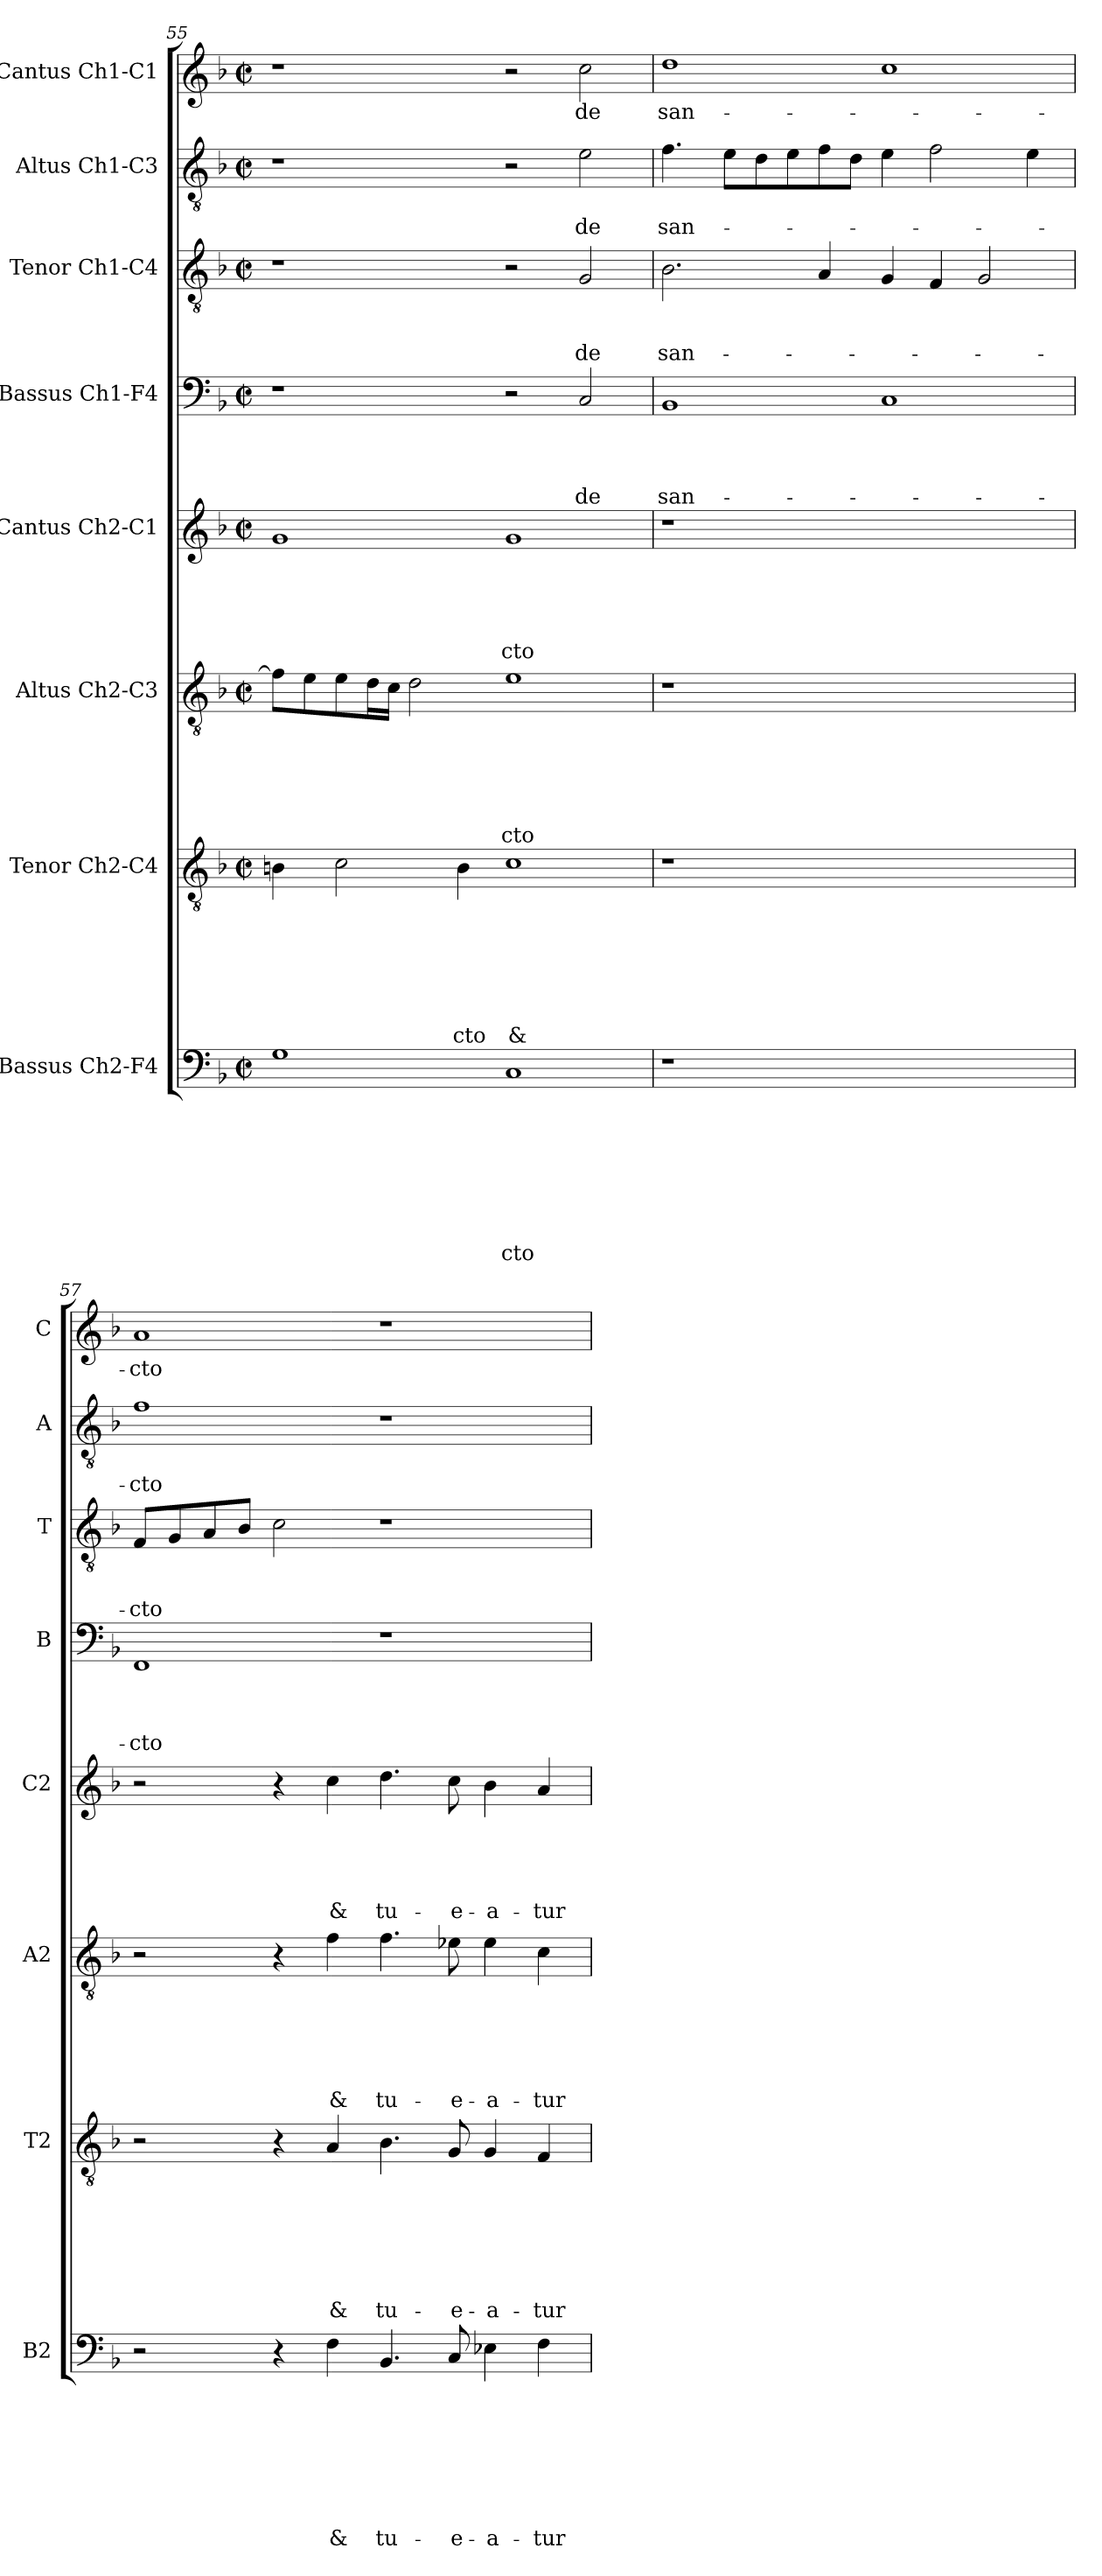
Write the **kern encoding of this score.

**kern	**text	**text	**text	**text	**text	**text	**text	**text	**kern	**text	**text	**text	**text	**text	**text	**text	**kern	**text	**text	**text	**text	**text	**text	**kern	**text	**text	**text	**text	**text	**kern	**text	**text	**text	**text	**kern	**text	**text	**text	**kern	**text	**text	**kern	**text
*part8	*part8	*part8	*part8	*part8	*part8	*part8	*part8	*part8	*part7	*part7	*part7	*part7	*part7	*part7	*part7	*part7	*part6	*part6	*part6	*part6	*part6	*part6	*part6	*part5	*part5	*part5	*part5	*part5	*part5	*part4	*part4	*part4	*part4	*part4	*part3	*part3	*part3	*part3	*part2	*part2	*part2	*part1	*part1
*staff8	*staff8	*staff8	*staff8	*staff8	*staff8	*staff8	*staff8	*staff8	*staff7	*staff7	*staff7	*staff7	*staff7	*staff7	*staff7	*staff7	*staff6	*staff6	*staff6	*staff6	*staff6	*staff6	*staff6	*staff5	*staff5	*staff5	*staff5	*staff5	*staff5	*staff4	*staff4	*staff4	*staff4	*staff4	*staff3	*staff3	*staff3	*staff3	*staff2	*staff2	*staff2	*staff1	*staff1
*I"Bassus Ch2-F4	*	*	*	*	*	*	*	*	*I"Tenor Ch2-C4	*	*	*	*	*	*	*	*I"Altus Ch2-C3	*	*	*	*	*	*	*I"Cantus Ch2-C1	*	*	*	*	*	*I"Bassus Ch1-F4	*	*	*	*	*I"Tenor Ch1-C4	*	*	*	*I"Altus Ch1-C3	*	*	*I"Cantus Ch1-C1	*
*I'B2	*	*	*	*	*	*	*	*	*I'T2	*	*	*	*	*	*	*	*I'A2	*	*	*	*	*	*	*I'C2	*	*	*	*	*	*I'B	*	*	*	*	*I'T	*	*	*	*I'A	*	*	*I'C	*
*clefF4	*	*	*	*	*	*	*	*	*clefGv2	*	*	*	*	*	*	*	*clefGv2	*	*	*	*	*	*	*clefG2	*	*	*	*	*	*clefF4	*	*	*	*	*clefGv2	*	*	*	*clefGv2	*	*	*clefG2	*
*k[b-]	*	*	*	*	*	*	*	*	*k[b-]	*	*	*	*	*	*	*	*k[b-]	*	*	*	*	*	*	*k[b-]	*	*	*	*	*	*k[b-]	*	*	*	*	*k[b-]	*	*	*	*k[b-]	*	*	*k[b-]	*
*F:	*	*	*	*	*	*	*	*	*F:	*	*	*	*	*	*	*	*F:	*	*	*	*	*	*	*F:	*	*	*	*	*	*F:	*	*	*	*	*F:	*	*	*	*F:	*	*	*F:	*
*M2/2	*	*	*	*	*	*	*	*	*M2/2	*	*	*	*	*	*	*	*M2/2	*	*	*	*	*	*	*M2/2	*	*	*	*	*	*M2/2	*	*	*	*	*M2/2	*	*	*	*M2/2	*	*	*M2/2	*
*met(c|)	*	*	*	*	*	*	*	*	*met(c|)	*	*	*	*	*	*	*	*met(c|)	*	*	*	*	*	*	*met(c|)	*	*	*	*	*	*met(c|)	*	*	*	*	*met(c|)	*	*	*	*met(c|)	*	*	*met(c|)	*
=55	=55	=55	=55	=55	=55	=55	=55	=55	=55	=55	=55	=55	=55	=55	=55	=55	=55	=55	=55	=55	=55	=55	=55	=55	=55	=55	=55	=55	=55	=55	=55	=55	=55	=55	=55	=55	=55	=55	=55	=55	=55	=55	=55
1G	.	.	.	.	.	.	.	.	4Bn\	.	.	.	.	.	.	.	8f\L]	.	.	.	.	.	.	1g	.	.	.	.	.	1r	.	.	.	.	1r	.	.	.	1r	.	.	1r	.
.	.	.	.	.	.	.	.	.	.	.	.	.	.	.	.	.	8e\	.	.	.	.	.	.	.	.	.	.	.	.	.	.	.	.	.	.	.	.	.	.	.	.	.	.
.	.	.	.	.	.	.	.	.	2c\	.	.	.	.	.	.	.	8e\	.	.	.	.	.	.	.	.	.	.	.	.	.	.	.	.	.	.	.	.	.	.	.	.	.	.
.	.	.	.	.	.	.	.	.	.	.	.	.	.	.	.	.	16d\L	.	.	.	.	.	.	.	.	.	.	.	.	.	.	.	.	.	.	.	.	.	.	.	.	.	.
.	.	.	.	.	.	.	.	.	.	.	.	.	.	.	.	.	16c\JJ	.	.	.	.	.	.	.	.	.	.	.	.	.	.	.	.	.	.	.	.	.	.	.	.	.	.
.	.	.	.	.	.	.	.	.	.	.	.	.	.	.	.	.	2d\	.	.	.	.	.	.	.	.	.	.	.	.	.	.	.	.	.	.	.	.	.	.	.	.	.	.
!	!	!	!	!	!	!	!	!	!	!	!	!	!	!	!	!LO:LY:b	!	!	!	!	!	!	!	!	!	!	!	!	!	!	!	!	!	!	!	!	!	!	!	!	!	!	!
.	.	.	.	.	.	.	.	.	4B\	.	.	.	.	.	.	-cto	.	.	.	.	.	.	.	.	.	.	.	.	.	.	.	.	.	.	.	.	.	.	.	.	.	.	.
!	!	!	!	!	!	!	!	!LO:LY:b	!	!	!	!	!	!	!	!LO:LY:b	!	!	!	!	!	!	!LO:LY:b	!	!	!	!	!	!LO:LY:b	!	!	!	!	!	!	!	!	!	!	!	!	!	!
1C	.	.	.	.	.	.	.	-cto	1c	.	.	.	.	.	.	&	1e	.	.	.	.	.	-cto	1g	.	.	.	.	-cto	2r	.	.	.	.	2r	.	.	.	2r	.	.	2r	.
!	!	!	!	!	!	!	!	!	!	!	!	!	!	!	!	!	!	!	!	!	!	!	!	!	!	!	!	!	!	!	!	!	!	!LO:LY:b	!	!	!	!LO:LY:b	!	!	!LO:LY:b	!	!LO:LY:b
.	.	.	.	.	.	.	.	.	.	.	.	.	.	.	.	.	.	.	.	.	.	.	.	.	.	.	.	.	.	2C/	.	.	.	de	2G/	.	.	de	2e\	.	de	2cc\	de
=56	=56	=56	=56	=56	=56	=56	=56	=56	=56	=56	=56	=56	=56	=56	=56	=56	=56	=56	=56	=56	=56	=56	=56	=56	=56	=56	=56	=56	=56	=56	=56	=56	=56	=56	=56	=56	=56	=56	=56	=56	=56	=56	=56
!	!	!	!	!	!	!	!	!	!	!	!	!	!	!	!	!	!	!	!	!	!	!	!	!	!	!	!	!	!	!	!	!	!	!LO:LY:b	!	!	!	!LO:LY:b	!	!	!LO:LY:b	!	!LO:LY:b
1r	.	.	.	.	.	.	.	.	1r	.	.	.	.	.	.	.	1r	.	.	.	.	.	.	1r	.	.	.	.	.	1BB-	.	.	.	san-	2.B-\	.	.	san-	4.f\	.	san-	1dd	san-
.	.	.	.	.	.	.	.	.	.	.	.	.	.	.	.	.	.	.	.	.	.	.	.	.	.	.	.	.	.	.	.	.	.	.	.	.	.	.	8e\L	.	.	.	.
.	.	.	.	.	.	.	.	.	.	.	.	.	.	.	.	.	.	.	.	.	.	.	.	.	.	.	.	.	.	.	.	.	.	.	.	.	.	.	8d\	.	.	.	.
.	.	.	.	.	.	.	.	.	.	.	.	.	.	.	.	.	.	.	.	.	.	.	.	.	.	.	.	.	.	.	.	.	.	.	.	.	.	.	8e\	.	.	.	.
.	.	.	.	.	.	.	.	.	.	.	.	.	.	.	.	.	.	.	.	.	.	.	.	.	.	.	.	.	.	.	.	.	.	.	4A/	.	.	.	8f\	.	.	.	.
.	.	.	.	.	.	.	.	.	.	.	.	.	.	.	.	.	.	.	.	.	.	.	.	.	.	.	.	.	.	.	.	.	.	.	.	.	.	.	8d\J	.	.	.	.
1ryy	.	.	.	.	.	.	.	.	1ryy	.	.	.	.	.	.	.	1ryy	.	.	.	.	.	.	1ryy	.	.	.	.	.	1C	.	.	.	.	4G/	.	.	.	4e\	.	.	1cc	.
.	.	.	.	.	.	.	.	.	.	.	.	.	.	.	.	.	.	.	.	.	.	.	.	.	.	.	.	.	.	.	.	.	.	.	4F/	.	.	.	2f\	.	.	.	.
.	.	.	.	.	.	.	.	.	.	.	.	.	.	.	.	.	.	.	.	.	.	.	.	.	.	.	.	.	.	.	.	.	.	.	2G/	.	.	.	.	.	.	.	.
.	.	.	.	.	.	.	.	.	.	.	.	.	.	.	.	.	.	.	.	.	.	.	.	.	.	.	.	.	.	.	.	.	.	.	.	.	.	.	4e\	.	.	.	.
=57	=57	=57	=57	=57	=57	=57	=57	=57	=57	=57	=57	=57	=57	=57	=57	=57	=57	=57	=57	=57	=57	=57	=57	=57	=57	=57	=57	=57	=57	=57	=57	=57	=57	=57	=57	=57	=57	=57	=57	=57	=57	=57	=57
!	!	!	!	!	!	!	!	!	!	!	!	!	!	!	!	!	!	!	!	!	!	!	!	!	!	!	!	!	!	!	!	!	!	!LO:LY:b	!	!	!	!LO:LY:b	!	!	!LO:LY:b	!	!LO:LY:b
2r	.	.	.	.	.	.	.	.	2r	.	.	.	.	.	.	.	2r	.	.	.	.	.	.	2r	.	.	.	.	.	1FF	.	.	.	-cto	8F/L	.	.	-cto	1f	.	-cto	1a	-cto
.	.	.	.	.	.	.	.	.	.	.	.	.	.	.	.	.	.	.	.	.	.	.	.	.	.	.	.	.	.	.	.	.	.	.	8G/	.	.	.	.	.	.	.	.
.	.	.	.	.	.	.	.	.	.	.	.	.	.	.	.	.	.	.	.	.	.	.	.	.	.	.	.	.	.	.	.	.	.	.	8A/	.	.	.	.	.	.	.	.
.	.	.	.	.	.	.	.	.	.	.	.	.	.	.	.	.	.	.	.	.	.	.	.	.	.	.	.	.	.	.	.	.	.	.	8B-/J	.	.	.	.	.	.	.	.
4r	.	.	.	.	.	.	.	.	4r	.	.	.	.	.	.	.	4r	.	.	.	.	.	.	4r	.	.	.	.	.	.	.	.	.	.	2c\	.	.	.	.	.	.	.	.
!	!	!	!	!	!	!	!	!LO:LY:b	!	!	!	!	!	!	!	!LO:LY:b	!	!	!	!	!	!	!LO:LY:b	!	!	!	!	!	!LO:LY:b	!	!	!	!	!	!	!	!	!	!	!	!	!	!
4F\	.	.	.	.	.	.	.	&	4A/	.	.	.	.	.	.	&	4f\	.	.	.	.	.	&	4cc\	.	.	.	.	&	.	.	.	.	.	.	.	.	.	.	.	.	.	.
!	!	!	!	!	!	!	!	!LO:LY:b	!	!	!	!	!	!	!	!LO:LY:b	!	!	!	!	!	!	!LO:LY:b	!	!	!	!	!	!LO:LY:b	!	!	!	!	!	!	!	!	!	!	!	!	!	!
4.BB-/	.	.	.	.	.	.	.	tu-	4.B-\	.	.	.	.	.	.	tu-	4.f\	.	.	.	.	.	tu-	4.dd\	.	.	.	.	tu-	1r	.	.	.	.	1r	.	.	.	1r	.	.	1r	.
!	!	!	!	!	!	!	!	!LO:LY:b	!	!	!	!	!	!	!	!LO:LY:b	!	!	!	!	!	!	!LO:LY:b	!	!	!	!	!	!LO:LY:b	!	!	!	!	!	!	!	!	!	!	!	!	!	!
8C/	.	.	.	.	.	.	.	-e-	8G/	.	.	.	.	.	.	-e-	8e-X\	.	.	.	.	.	-e-	8cc\	.	.	.	.	-e-	.	.	.	.	.	.	.	.	.	.	.	.	.	.
!	!	!	!	!	!	!	!	!LO:LY:b	!	!	!	!	!	!	!	!LO:LY:b	!	!	!	!	!	!	!LO:LY:b	!	!	!	!	!	!LO:LY:b	!	!	!	!	!	!	!	!	!	!	!	!	!	!
4E-X\	.	.	.	.	.	.	.	-a-	4G/	.	.	.	.	.	.	-a-	4e-\	.	.	.	.	.	-a-	4b-\	.	.	.	.	-a-	.	.	.	.	.	.	.	.	.	.	.	.	.	.
!	!	!	!	!	!	!	!	!LO:LY:b	!	!	!	!	!	!	!	!LO:LY:b	!	!	!	!	!	!	!LO:LY:b	!	!	!	!	!	!LO:LY:b	!	!	!	!	!	!	!	!	!	!	!	!	!	!
4F\	.	.	.	.	.	.	.	-tur	4F/	.	.	.	.	.	.	-tur	4c\	.	.	.	.	.	-tur	4a/	.	.	.	.	-tur	.	.	.	.	.	.	.	.	.	.	.	.	.	.
=	=	=	=	=	=	=	=	=	=	=	=	=	=	=	=	=	=	=	=	=	=	=	=	=	=	=	=	=	=	=	=	=	=	=	=	=	=	=	=	=	=	=	=
*-	*-	*-	*-	*-	*-	*-	*-	*-	*-	*-	*-	*-	*-	*-	*-	*-	*-	*-	*-	*-	*-	*-	*-	*-	*-	*-	*-	*-	*-	*-	*-	*-	*-	*-	*-	*-	*-	*-	*-	*-	*-	*-	*-
